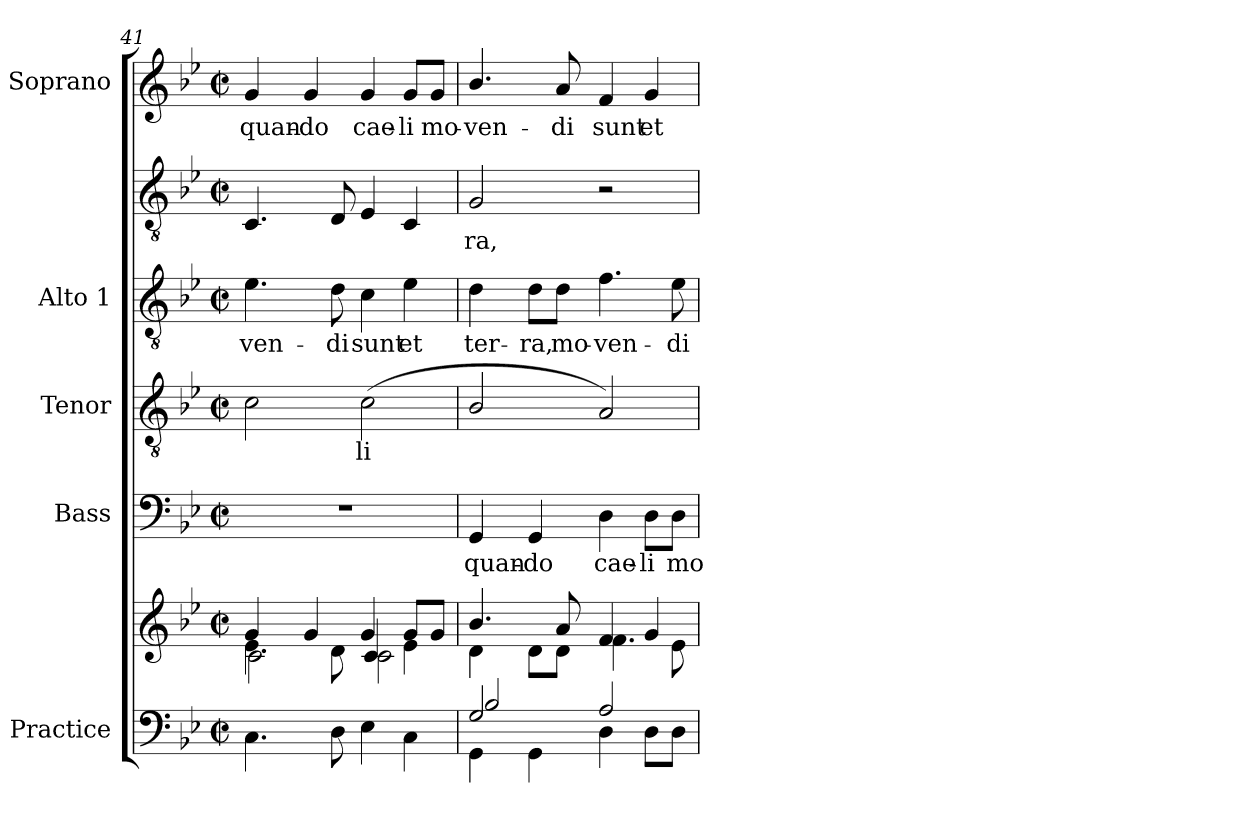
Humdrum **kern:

**kern	**kern	**kern	**text	**kern	**text	**kern	**text	**kern	**text	**kern	**text
*part5	*part5	*part4	*part4	*part3	*part3	*part2	*part2	*part2	*part2	*part1	*part1
*staff7	*staff6	*staff5	*staff5	*staff4	*staff4	*staff3	*staff3	*staff2	*staff2	*staff1	*staff1
*I"Practice	*	*I"Bass	*	*I"Tenor	*	*I"Alto 1	*	*	*	*I"Soprano	*
*	*	*I'B	*	*I'T	*	*I'A	*	*	*	*I'S	*
*clefF4	*clefG2	*clefF4	*	*clefGv2	*	*clefGv2	*	*clefGv2	*	*clefG2	*
*k[b-e-]	*k[b-e-]	*k[b-e-]	*	*k[b-e-]	*	*k[b-e-]	*	*k[b-e-]	*	*k[b-e-]	*
*B-:	*B-:	*B-:	*	*B-:	*	*B-:	*	*B-:	*	*B-:	*
*M2/2	*M2/2	*M2/2	*	*M2/2	*	*M2/2	*	*M2/2	*	*M2/2	*
*met(c|)	*met(c|)	*met(c|)	*	*met(c|)	*	*met(c|)	*	*met(c|)	*	*met(c|)	*
=41	=41	=41	=41	=41	=41	=41	=41	=41	=41	=41	=41
*^	*^	*	*	*	*	*	*	*	*	*	*
*	*	*	*^	*	*	*	*	*	*	*	*	*	*
!	!	!	!	!	!	!	!	!	!	!LO:LY:b	!	!	!	!LO:LY:b
4.C\	1ryy	4g/	4.e-\	2c\	1r	.	2c	.	4.e-	-ven-	4.C	.	4g	quan-
!	!	!	!	!	!	!	!	!	!	!	!	!	!	!LO:LY:b
.	.	4g/	.	.	.	.	.	.	.	.	.	.	4g	-do
!	!	!	!	!	!	!	!	!	!	!LO:LY:b	!	!	!	!
8D\	.	.	8d\	.	.	.	.	.	8d	-di	8D	.	.	.
!	!	!	!	!	!	!	!	!LO:LY:b	!	!LO:LY:b	!	!	!	!LO:LY:b
4E-\	.	4g/	4c/	2c\	.	.	(<2c	li	4c	sunt	4E-	.	4g	cae-
!	!	!	!	!	!	!	!	!	!	!LO:LY:b	!	!	!	!LO:LY:b
4C\	.	8g/L	4e-\	.	.	.	.	.	4e-	et	4C	.	8g/L	-li
!	!	!	!	!	!	!	!	!	!	!	!	!	!	!LO:LY:b
.	.	8g/J	.	.	.	.	.	.	.	.	.	.	8g/J	mo-
=42	=42	=42	=42	=42	=42	=42	=42	=42	=42	=42	=42	=42	=42	=42
*	*^	*	*	*	*	*	*	*	*	*	*	*	*	*
!	!	!	!	!	!	!	!LO:LY:b	!	!	!	!LO:LY:b	!	!LO:LY:b	!	!LO:LY:b
2G/	2B-/	4GG\	4.b-/	2ryy	4d\	4GG	quan-	2B-/	.	4d	ter-	2G	ra,	4.b-/	-ven-
!	!	!	!	!	!	!	!LO:LY:b	!	!	!	!LO:LY:b	!	!	!	!
.	.	4GG\	.	.	8d\L	4GG	-do	.	.	8d\L	-ra,	.	.	.	.
!	!	!	!	!	!	!	!	!	!	!	!LO:LY:b	!	!	!	!LO:LY:b
.	.	.	8a/	.	8d\J	.	.	.	.	8d\J	mo-	.	.	8a	-di
!	!	!	!	!	!	!	!LO:LY:b	!	!	!	!LO:LY:b	!	!	!	!LO:LY:b
2ryy	2A/	4D\	4f/	2ryy	4.f\	4D	cae-	2A)	.	4.f\	-ven-	2r	.	4f	sunt
!	!	!	!	!	!	!	!LO:LY:b	!	!	!	!	!	!	!	!LO:LY:b
.	.	8D\L	4g/	.	.	8D\L	-li	.	.	.	.	.	.	4g	et
!	!	!	!	!	!	!	!LO:LY:b	!	!	!	!LO:LY:b	!	!	!	!
.	.	8D\J	.	.	8e-\	8D\J	mo-	.	.	8e-	-di	.	.	.	.
*v	*v	*v	*	*	*	*	*	*	*	*	*	*	*	*	*
*	*v	*v	*v	*	*	*	*	*	*	*	*	*	*
=	=	=	=	=	=	=	=	=	=	=	=
*-	*-	*-	*-	*-	*-	*-	*-	*-	*-	*-	*-
